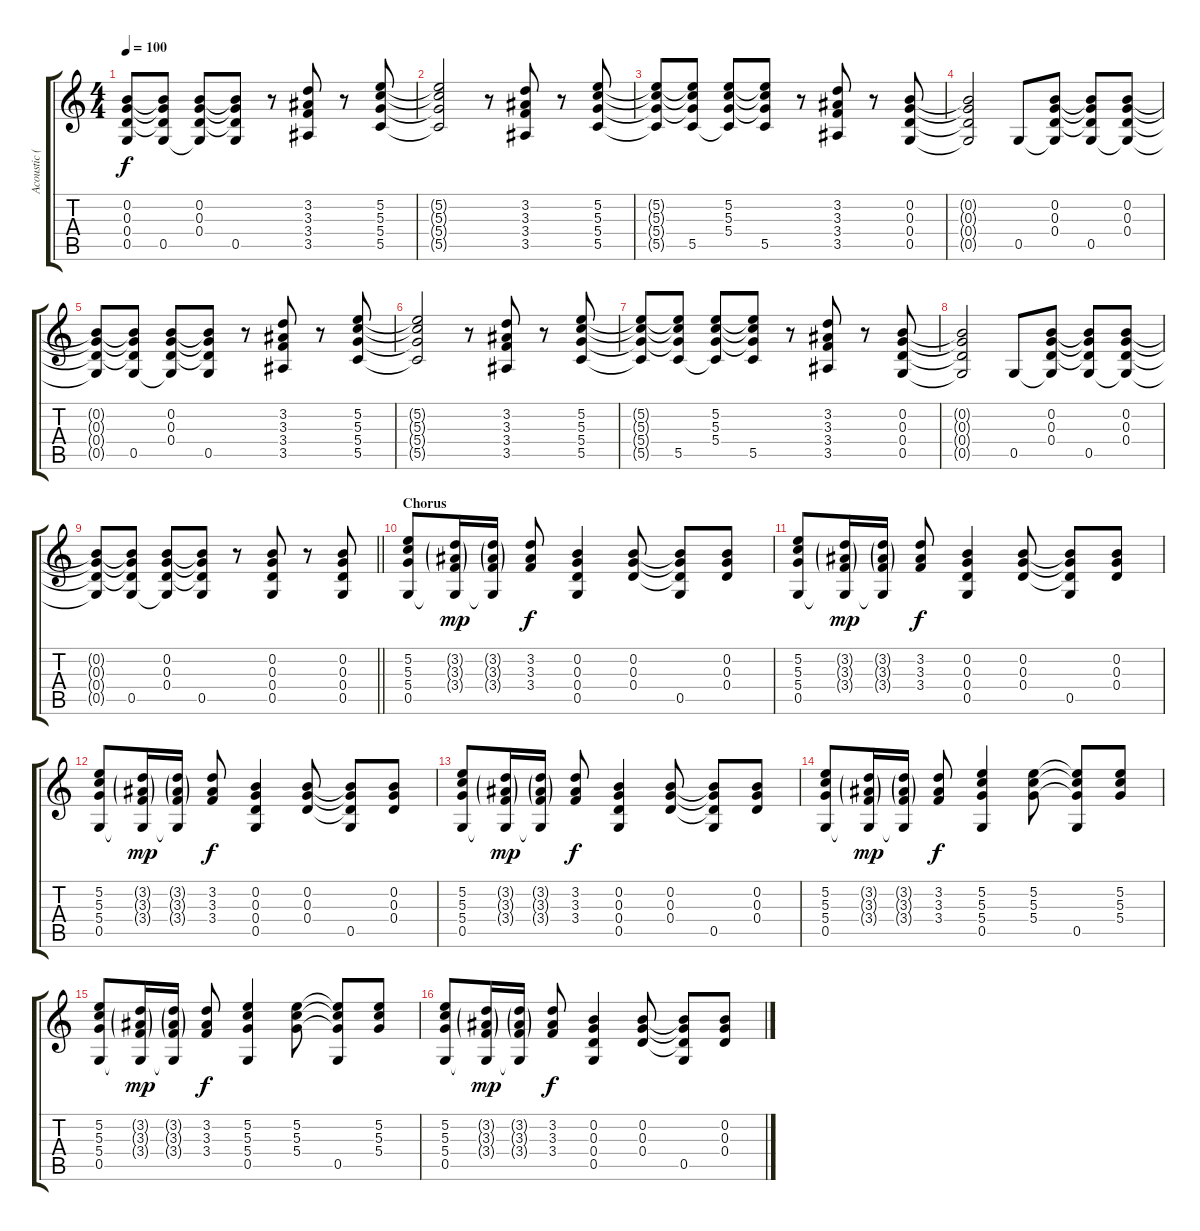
\track ("Acoustic (drop G)" "Acoustic (") {instrument acousticguitarsteel}
\staff {score tabs}
\tuning (E4 B3 G3 D3 G2 E2) {hide}
\ts (4 4)
\tempo 100
\clef g2
\ks c
(0.2{t} 0.3{t} 0.4{t} 0.5{t}).8{dy f} (0.2{t} 0.3{t} 0.4{t} 0.5).8 (0.2 0.3 0.4 0.5{t}).8 (0.2{t} 0.3{t} 0.4{t} 0.5).8 r.8 (3.2 3.3 3.4 3.5).8 r.8 (5.2 5.3 5.4 5.5).8 |
(5.2{t} 5.3{t} 5.4{t} 5.5{t}).2 r.8 (3.2 3.3 3.4 3.5).8 r.8 (5.2 5.3 5.4 5.5).8 |
(5.2{t} 5.3{t} 5.4{t} 5.5{t}).8 (5.2{t} 5.3{t} 5.4{t} 5.5).8 (5.2 5.3 5.4 5.5{t}).8 (5.2{t} 5.3{t} 5.4{t} 5.5).8 r.8 (3.2 3.3 3.4 3.5).8 r.8 (0.2 0.3 0.4 0.5).8 |
(0.2{t} 0.3{t} 0.4{t} 0.5{t}).2 0.5.8 (0.2 0.3 0.4 0.5{t}).8 (0.2{t} 0.3{t} 0.4{t} 0.5).8 (0.2 0.3 0.4 0.5{t}).8 |
(0.2{t} 0.3{t} 0.4{t} 0.5{t}).8 (0.2{t} 0.3{t} 0.4{t} 0.5).8 (0.2 0.3 0.4 0.5{t}).8 (0.2{t} 0.3{t} 0.4{t} 0.5).8 r.8 (3.2 3.3 3.4 3.5).8 r.8 (5.2 5.3 5.4 5.5).8 |
(5.2{t} 5.3{t} 5.4{t} 5.5{t}).2 r.8 (3.2 3.3 3.4 3.5).8 r.8 (5.2 5.3 5.4 5.5).8 |
(5.2{t} 5.3{t} 5.4{t} 5.5{t}).8 (5.2{t} 5.3{t} 5.4{t} 5.5).8 (5.2 5.3 5.4 5.5{t}).8 (5.2{t} 5.3{t} 5.4{t} 5.5).8 r.8 (3.2 3.3 3.4 3.5).8 r.8 (0.2 0.3 0.4 0.5).8 |
(0.2{t} 0.3{t} 0.4{t} 0.5{t}).2 0.5.8 (0.2 0.3 0.4 0.5{t}).8 (0.2{t} 0.3{t} 0.4{t} 0.5).8 (0.2 0.3 0.4 0.5{t}).8 |
\barLineRight lightlight
(0.2{t} 0.3{t} 0.4{t} 0.5{t}).8 (0.2{t} 0.3{t} 0.4{t} 0.5).8 (0.2 0.3 0.4 0.5{t}).8 (0.2{t} 0.3{t} 0.4{t} 0.5).8 r.8 (0.2 0.3 0.4 0.5).8 r.8 (0.2 0.3 0.4 0.5).8 |
\section ("" "Chorus")
(5.2 5.3 5.4 0.5).8 (3.2{g} 3.3{g} 3.4{g} 0.5{t}).16{dy mp} (3.2{g} 3.3{g} 3.4{g} 0.5{t}).16 (3.2 3.3 3.4).8{dy f} (0.2 0.3 0.4 0.5).4 (0.2 0.3 0.4).8 (0.2{t} 0.3{t} 0.4{t} 0.5).8 (0.2 0.3 0.4).8 |
(5.2 5.3 5.4 0.5).8 (3.2{g} 3.3{g} 3.4{g} 0.5{t}).16{dy mp} (3.2{g} 3.3{g} 3.4{g} 0.5{t}).16 (3.2 3.3 3.4).8{dy f} (0.2 0.3 0.4 0.5).4 (0.2 0.3 0.4).8 (0.2{t} 0.3{t} 0.4{t} 0.5).8 (0.2 0.3 0.4).8 |
(5.2 5.3 5.4 0.5).8 (3.2{g} 3.3{g} 3.4{g} 0.5{t}).16{dy mp} (3.2{g} 3.3{g} 3.4{g} 0.5{t}).16 (3.2 3.3 3.4).8{dy f} (0.2 0.3 0.4 0.5).4 (0.2 0.3 0.4).8 (0.2{t} 0.3{t} 0.4{t} 0.5).8 (0.2 0.3 0.4).8 |
(5.2 5.3 5.4 0.5).8 (3.2{g} 3.3{g} 3.4{g} 0.5{t}).16{dy mp} (3.2{g} 3.3{g} 3.4{g} 0.5{t}).16 (3.2 3.3 3.4).8{dy f} (0.2 0.3 0.4 0.5).4 (0.2 0.3 0.4).8 (0.2{t} 0.3{t} 0.4{t} 0.5).8 (0.2 0.3 0.4).8 |
(5.2 5.3 5.4 0.5).8 (3.2{g} 3.3{g} 3.4{g} 0.5{t}).16{dy mp} (3.2{g} 3.3{g} 3.4{g} 0.5{t}).16 (3.2 3.3 3.4).8{dy f} (5.2 5.3 5.4 0.5).4 (5.2 5.3 5.4).8 (5.2{t} 5.3{t} 5.4{t} 0.5).8 (5.2 5.3 5.4).8 |
(5.2 5.3 5.4 0.5).8 (3.2{g} 3.3{g} 3.4{g} 0.5{t}).16{dy mp} (3.2{g} 3.3{g} 3.4{g} 0.5{t}).16 (3.2 3.3 3.4).8{dy f} (5.2 5.3 5.4 0.5).4 (5.2 5.3 5.4).8 (5.2{t} 5.3{t} 5.4{t} 0.5).8 (5.2 5.3 5.4).8 |
(5.2 5.3 5.4 0.5).8 (3.2{g} 3.3{g} 3.4{g} 0.5{t}).16{dy mp} (3.2{g} 3.3{g} 3.4{g} 0.5{t}).16 (3.2 3.3 3.4).8{dy f} (0.2 0.3 0.4 0.5).4 (0.2 0.3 0.4).8 (0.2{t} 0.3{t} 0.4{t} 0.5).8 (0.2 0.3 0.4).8
